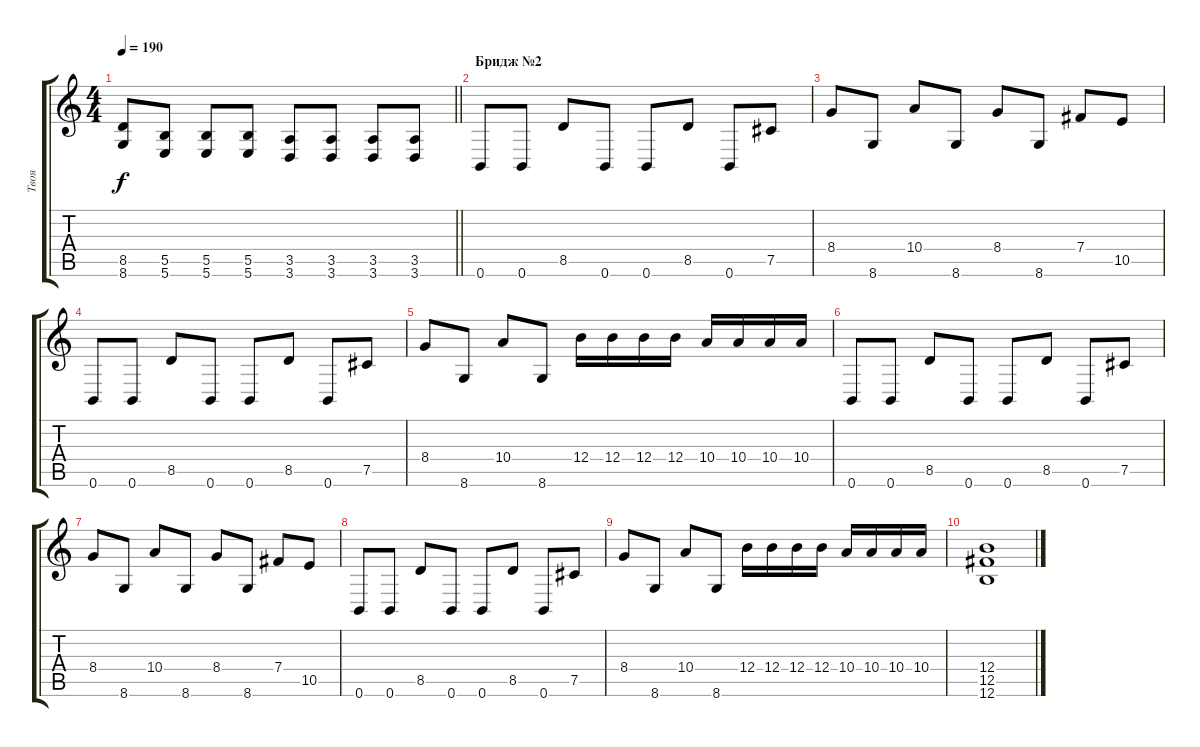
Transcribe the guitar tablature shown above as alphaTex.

\track ("Твоя" "Твоя") {instrument overdrivenguitar}
\staff {score tabs}
\tuning (Db4 Ab3 E3 B2 Gb2 B1) {hide}
\ts (4 4)
\tempo 190
\clef g2
\barLineRight lightlight
\ks c
(8.5 8.6).8{dy f} (5.5 5.6).8 (5.5 5.6).8 (5.5 5.6).8 (3.5 3.6).8 (3.5 3.6).8 (3.5 3.6).8 (3.5 3.6).8 |
\section ("" "Бридж №2")
0.6.8 0.6.8 8.5.8 0.6.8 0.6.8 8.5.8 0.6.8 7.5.8 |
8.4.8 8.6.8 10.4.8 8.6.8 8.4.8 8.6.8 7.4.8 10.5.8 |
0.6.8 0.6.8 8.5.8 0.6.8 0.6.8 8.5.8 0.6.8 7.5.8 |
8.4.8 8.6.8 10.4.8 8.6.8 12.4.16 12.4.16 12.4.16 12.4.16 10.4.16 10.4.16 10.4.16 10.4.16 |
0.6.8 0.6.8 8.5.8 0.6.8 0.6.8 8.5.8 0.6.8 7.5.8 |
8.4.8 8.6.8 10.4.8 8.6.8 8.4.8 8.6.8 7.4.8 10.5.8 |
0.6.8 0.6.8 8.5.8 0.6.8 0.6.8 8.5.8 0.6.8 7.5.8 |
8.4.8 8.6.8 10.4.8 8.6.8 12.4.16 12.4.16 12.4.16 12.4.16 10.4.16 10.4.16 10.4.16 10.4.16 |
(12.4 12.5 12.6).1
